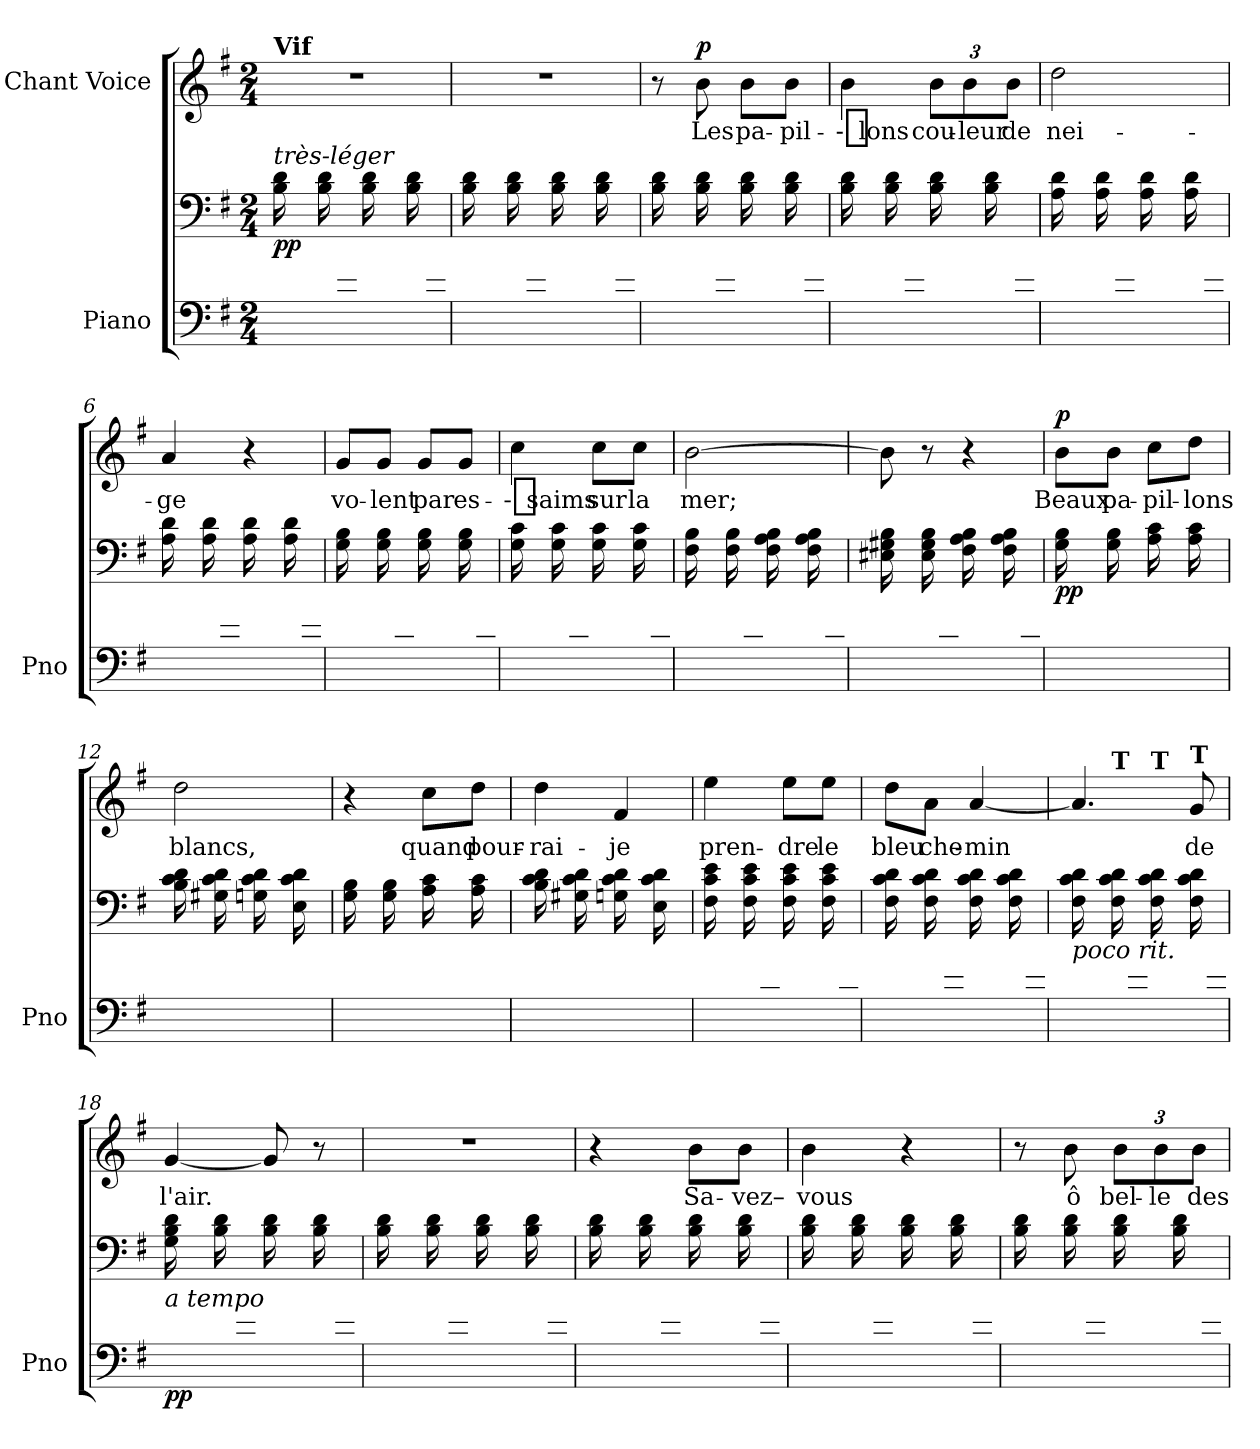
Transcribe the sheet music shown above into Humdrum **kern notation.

**kern	**kern	**dynam	**kern	**text	**dynam
*part2	*part2	*part2	*part1	*part1	*part1
*staff3	*staff2	*staff2/3	*staff1	*staff1	*staff1
*I"Piano	*	*	*I"Chant Voice	*	*
*I'Pno	*	*	*	*	*
*clefF4	*clefF4	*	*clefG2	*	*
*k[f#]	*k[f#]	*	*k[f#]	*	*
*M2/4	*M2/4	*	*M2/4	*	*
=1	=1	=1	=1	=1	=1
*^	*	*	*	*	*
!	!	!	!	!LO:TX:a:B:t=Vif	!	!
!	!	!LO:TX:a:i:t=très-léger	!	!	!	!
!	!	!	!LO:DY:b	!	!	!
16ryy	4ryy	16B\ 16d\LL	pp	2r	.	.
16G/	.	16ryy	.	.	.	.
16ryy	.	16B\ 16d\	.	.	.	.
16e/JJ	.	16ryy	.	.	.	.
16ryy	4ryy	16B\ 16d\LL	.	.	.	.
16G/	.	16ryy	.	.	.	.
16ryy	.	16B\ 16d\	.	.	.	.
16e/JJ	.	16ryy	.	.	.	.
=2	=2	=2	=2	=2	=2	=2
16ryy	4ryy	16B\ 16d\LL	.	2r	.	.
16G/	.	16ryy	.	.	.	.
16ryy	.	16B\ 16d\	.	.	.	.
16e/JJ	.	16ryy	.	.	.	.
16ryy	4ryy	16B\ 16d\LL	.	.	.	.
16G/	.	16ryy	.	.	.	.
16ryy	.	16B\ 16d\	.	.	.	.
16e/JJ	.	16ryy	.	.	.	.
=3	=3	=3	=3	=3	=3	=3
16ryy	4ryy	16B\ 16d\LL	.	8r	.	.
16G/	.	16ryy	.	.	.	.
!	!	!	!	!	!LO:LY:b	!LO:DY:a
16ryy	.	16B\ 16d\	.	8b\	Les	p
16e/JJ	.	16ryy	.	.	.	.
!	!	!	!	!	!LO:LY:b	!
16ryy	4ryy	16B\ 16d\LL	.	8b\L	pa-	.
16G/	.	16ryy	.	.	.	.
!	!	!	!	!	!LO:LY:b	!
16ryy	.	16B\ 16d\	.	8b\J	-pil-	.
16e/JJ	.	16ryy	.	.	.	.
!!LO:LB:g=z
=4	=4	=4	=4	=4	=4	=4
!	!	!	!	!	!LO:LY:b	!
16ryy	4ryy	16B\ 16d\LL	.	4b\	-- lons	.
16G/	.	16ryy	.	.	.	.
16ryy	.	16B\ 16d\	.	.	.	.
16e/JJ	.	16ryy	.	.	.	.
*	*	*	*	*Xbrackettup	*	*
!	!	!	!	!	!LO:LY:b	!
16ryy	8ryy	16B\ 16d\LL	.	12b\L	cou-	.
16G/	.	16ryy	.	.	.	.
!	!	!	!	!	!LO:LY:b	!
.	.	.	.	12b\	-leur	.
16ryy	16ryy	16B\ 16d\	.	.	.	.
!	!	!	!	!	!LO:LY:b	!
.	.	.	.	12b\J	de	.
16e/JJ	16ryy	16ryy	.	.	.	.
=5	=5	=5	=5	=5	=5	=5
!	!	!	!	!	!LO:LY:b	!
16ryy	2ryy	16A\ 16d\LL	.	2dd\	nei-	.
16F#/	.	16ryy	.	.	.	.
16ryy	.	16A\ 16d\	.	.	.	.
16e/JJ	.	16ryy	.	.	.	.
16ryy	.	16A\ 16d\LL	.	.	.	.
16F#/	.	16ryy	.	.	.	.
16ryy	.	16A\ 16d\	.	.	.	.
16e/JJ	.	16ryy	.	.	.	.
=6	=6	=6	=6	=6	=6	=6
!	!	!	!	!	!LO:LY:b	!
16ryy	4ryy	16A\ 16d\LL	.	4a/	-ge	.
16F#/	.	16ryy	.	.	.	.
16ryy	.	16A\ 16d\	.	.	.	.
16e/JJ	.	16ryy	.	.	.	.
16ryy	8ryy	16A\ 16d\LL	.	4r	.	.
16F#/	.	16ryy	.	.	.	.
16ryy	16ryy	16A\ 16d\	.	.	.	.
16e/JJ	16ryy	16ryy	.	.	.	.
=7	=7	=7	=7	=7	=7	=7
!	!	!	!	!	!LO:LY:b	!
16ryy	2ryy	16G\ 16B\LL	.	8g/L	vo-	.
16E/	.	16ryy	.	.	.	.
!	!	!	!	!	!LO:LY:b	!
16ryy	.	16G\ 16B\	.	8g/J	-lent	.
16c/JJ	.	16ryy	.	.	.	.
!	!	!	!	!	!LO:LY:b	!
16ryy	.	16G\ 16B\LL	.	8g/L	par	.
16E/	.	16ryy	.	.	.	.
!	!	!	!	!	!LO:LY:b	!
16ryy	.	16G\ 16B\	.	8g/J	es-	.
16c/JJ	.	16ryy	.	.	.	.
!!LO:LB:g=z
=8	=8	=8	=8	=8	=8	=8
!	!	!	!	!	!LO:LY:b	!
16ryy	2ryy	16G\ 16c\LL	.	4cc\	-- saims	.
16E/	.	16ryy	.	.	.	.
16ryy	.	16G\ 16c\	.	.	.	.
16d/JJ	.	16ryy	.	.	.	.
!	!	!	!	!	!LO:LY:b	!
16ryy	.	16G\ 16c\LL	.	8cc\L	sur	.
16E/	.	16ryy	.	.	.	.
!	!	!	!	!	!LO:LY:b	!
16ryy	.	16G\ 16c\	.	8cc\J	la	.
16d/JJ	.	16ryy	.	.	.	.
=9	=9	=9	=9	=9	=9	=9
!	!	!	!	!	!LO:LY:b	!
16ryy	2ryy	16F#\ 16B\LL	.	[2b\	mer;	.
16D#X/	.	16ryy	.	.	.	.
16ryy	.	16F#\ 16B\	.	.	.	.
16c/JJ	.	16ryy	.	.	.	.
16ryy	.	16F#\ 16A\ 16B\LL	.	.	.	.
16BB/	.	16ryy	.	.	.	.
16ryy	.	16F#\ 16A\ 16B\	.	.	.	.
16c/JJ	.	16ryy	.	.	.	.
=10	=10	=10	=10	=10	=10	=10
16ryy	2ryy	16E#X\ 16G#X\ 16B\LL	.	8b\]	.	.
16C##X/	.	16ryy	.	.	.	.
16ryy	.	16E#\ 16G#\ 16B\	.	8r	.	.
16cn/JJ	.	16ryy	.	.	.	.
16ryy	.	16F#\ 16A\ 16B\LL	.	4r	.	.
16D#X/	.	16ryy	.	.	.	.
16ryy	.	16F#\ 16A\ 16B\	.	.	.	.
16c/JJ	.	16ryy	.	.	.	.
=11	=11	=11	=11	=11	=11	=11
!	!	!	!LO:DY:b	!	!LO:LY:b	!LO:DY:a
16ryy	2ryy	16G\ 16B\LL	pp	8b\L	Beaux	p
16F#/	.	16ryy	.	.	.	.
!	!	!	!	!	!LO:LY:b	!
16ryy	.	16G\ 16B\	.	8b\J	pa-	.
16G#X/JJ	.	16ryy	.	.	.	.
!	!	!	!	!	!LO:LY:b	!
16ryy	.	16A\ 16c\LL	.	8cc\L	-pil-	.
16G#X/	.	16ryy	.	.	.	.
!	!	!	!	!	!LO:LY:b	!
16ryy	.	16A\ 16c\	.	8dd\J	-lons	.
16A#X/JJ	.	16ryy	.	.	.	.
!!LO:PB:g=z
=12	=12	=12	=12	=12	=12	=12
!	!	!	!	!	!LO:LY:b	!
16ryy	2ryy	16B\ 16c\ 16d\LL	.	2dd\	blancs,	.
16An/	.	16ryy	.	.	.	.
16ryy	.	16G#X\ 16c\ 16d\	.	.	.	.
16A/JJ	.	16ryy	.	.	.	.
16ryy	.	16Gn\ 16c\ 16d\LL	.	.	.	.
16F#/	.	16ryy	.	.	.	.
16ryy	.	16E\ 16c\ 16d\	.	.	.	.
16D/JJ	.	16ryy	.	.	.	.
=13	=13	=13	=13	=13	=13	=13
16ryy	2ryy	16G\ 16B\LL	.	4r	.	.
16F#/	.	16ryy	.	.	.	.
16ryy	.	16G\ 16B\	.	.	.	.
16G#X/JJ	.	16ryy	.	.	.	.
!	!	!	!	!	!LO:LY:b	!
16ryy	.	16A\ 16c\LL	.	8cc\L	quand	.
16G#/	.	16ryy	.	.	.	.
!	!	!	!	!	!LO:LY:b	!
16ryy	.	16A\ 16c\	.	8dd\J	pour-	.
16A#X/JJ	.	16ryy	.	.	.	.
=14	=14	=14	=14	=14	=14	=14
!	!	!	!	!	!LO:LY:b	!
16ryy	2ryy	16B\ 16c\ 16d\LL	.	4dd\	-rai-	.
16An/	.	16ryy	.	.	.	.
16ryy	.	16G#X\ 16c\ 16d\	.	.	.	.
16A/JJ	.	16ryy	.	.	.	.
!	!	!	!	!	!LO:LY:b	!
16ryy	.	16Gn\ 16c\ 16d\LL	.	4f#/	-je	.
16F#/	.	16ryy	.	.	.	.
16ryy	.	16E\ 16c\ 16d\	.	.	.	.
16D/JJ	.	16ryy	.	.	.	.
=15	=15	=15	=15	=15	=15	=15
!	!	!	!	!	!LO:LY:b	!
16ryy	2ryy	16F#\ 16c\ 16e\LL	.	4ee\	pren-	.
16D/	.	16ryy	.	.	.	.
16ryy	.	16F#\ 16c\ 16e\	.	.	.	.
16d/JJ	.	16ryy	.	.	.	.
!	!	!	!	!	!LO:LY:b	!
16ryy	.	16F#\ 16c\ 16e\LL	.	8ee\L	-dre	.
16D/	.	16ryy	.	.	.	.
!	!	!	!	!	!LO:LY:b	!
16ryy	.	16F#\ 16c\ 16e\	.	8ee\J	le	.
16d/JJ	.	16ryy	.	.	.	.
!!LO:LB:g=z
=16	=16	=16	=16	=16	=16	=16
!	!	!	!	!	!LO:LY:b	!
16ryy	2ryy	16F#\ 16c\ 16d\LL	.	8dd\L	bleu	.
16D/	.	16ryy	.	.	.	.
!	!	!	!	!	!LO:LY:b	!
16ryy	.	16F#\ 16c\ 16d\	.	8a\J	che-	.
16e/JJ	.	16ryy	.	.	.	.
!	!	!	!	!	!LO:LY:b	!
16ryy	.	16F#\ 16c\ 16d\LL	.	[4a/	-min	.
16D/	.	16ryy	.	.	.	.
16ryy	.	16F#\ 16c\ 16d\	.	.	.	.
16e/JJ	.	16ryy	.	.	.	.
=17	=17	=17	=17	=17	=17	=17
!	!	!	!	!LO:TX:a:i:t=poco rit.	!	!
!LO:TX:a:i:t=poco rit.	!	!	!	!	!	!
*	*	*	*	*^	*	*
*	*	*	*	*	*^	*	*
16ryy	2ryy	16F#\ 16c\ 16d\LL	.	4.a/]	8ryy	4ryy	.	.
16D/	.	16ryy	.	.	.	.	.	.
!	!	!	!	!	!LO:TX:a:B:t=T	!	!	!
16ryy	.	16F#\ 16c\ 16d\	.	.	4.ryy	.	.	.
16e/JJ	.	16ryy	.	.	.	.	.	.
!	!	!	!	!	!	!LO:TX:a:B:t=T	!	!
16ryy	.	16F#\ 16c\ 16d\LL	.	.	.	4ryy	.	.
16D/	.	16ryy	.	.	.	.	.	.
!	!	!	!	!LO:TX:a:B:t=T	!	!	!	!
!	!	!	!	!	!	!	!LO:LY:b	!
16ryy	.	16F#\ 16c\ 16d\	.	8g/	.	.	de	.
16e/JJ	.	16ryy	.	.	.	.	.	.
=18	=18	=18	=18	=18	=18	=18	=18	=18
!	!	!	!	!LO:TX:a:i:t=a tempo	!	!	!	!
!LO:TX:a:i:t=a tempo	!	!	!	!	!	!	!	!
!	!	!	!LO:DY:b=2	!	!	!	!LO:LY:b	!
*	*	*	*	*v	*v	*v	*	*
16ryy	2ryy	16G\ 16B\ 16d\LL	pp	[4g/	l'air.	.
16G/	.	16ryy	.	.	.	.
16ryy	.	16B\ 16d\	.	.	.	.
16e/JJ	.	16ryy	.	.	.	.
16ryy	.	16B\ 16d\LL	.	8g/]	.	.
16G/	.	16ryy	.	.	.	.
16ryy	.	16B\ 16d\	.	8r	.	.
16e/JJ	.	16ryy	.	.	.	.
=19	=19	=19	=19	=19	=19	=19
16ryy	2ryy	16B\ 16d\LL	.	2r	.	.
16G/	.	16ryy	.	.	.	.
16ryy	.	16B\ 16d\	.	.	.	.
16e/JJ	.	16ryy	.	.	.	.
16ryy	.	16B\ 16d\LL	.	.	.	.
16G/	.	16ryy	.	.	.	.
16ryy	.	16B\ 16d\	.	.	.	.
16e/JJ	.	16ryy	.	.	.	.
!!LO:LB:g=z
=20	=20	=20	=20	=20	=20	=20
16ryy	2ryy	16B\ 16d\LL	.	4r	.	.
16G/	.	16ryy	.	.	.	.
16ryy	.	16B\ 16d\	.	.	.	.
16e/JJ	.	16ryy	.	.	.	.
!	!	!	!	!	!LO:LY:b	!
16ryy	.	16B\ 16d\LL	.	8b\L	Sa-	.
16G/	.	16ryy	.	.	.	.
!	!	!	!	!	!LO:LY:b	!
16ryy	.	16B\ 16d\	.	8b\J	-vez–	.
16e/JJ	.	16ryy	.	.	.	.
=21	=21	=21	=21	=21	=21	=21
!	!	!	!	!	!LO:LY:b	!
16ryy	2ryy	16B\ 16d\LL	.	4b\	vous	.
16G/	.	16ryy	.	.	.	.
16ryy	.	16B\ 16d\	.	.	.	.
16e/JJ	.	16ryy	.	.	.	.
16ryy	.	16B\ 16d\LL	.	4r	.	.
16G/	.	16ryy	.	.	.	.
16ryy	.	16B\ 16d\	.	.	.	.
16e/JJ	.	16ryy	.	.	.	.
=22	=22	=22	=22	=22	=22	=22
16ryy	2ryy	16B\ 16d\LL	.	8r	.	.
16G/	.	16ryy	.	.	.	.
!	!	!	!	!	!LO:LY:b	!
16ryy	.	16B\ 16d\	.	8b\	ô	.
16e/JJ	.	16ryy	.	.	.	.
!	!	!	!	!	!LO:LY:b	!
16ryy	.	16B\ 16d\LL	.	12b\L	bel-	.
16G/	.	16ryy	.	.	.	.
!	!	!	!	!	!LO:LY:b	!
.	.	.	.	12b\	-le	.
16ryy	.	16B\ 16d\	.	.	.	.
!	!	!	!	!	!LO:LY:b	!
.	.	.	.	12b\J	des	.
16e/JJ	.	16ryy	.	.	.	.
*v	*v	*	*	*	*	*
=	=	=	=	=	=
*-	*-	*-	*-	*-	*-
